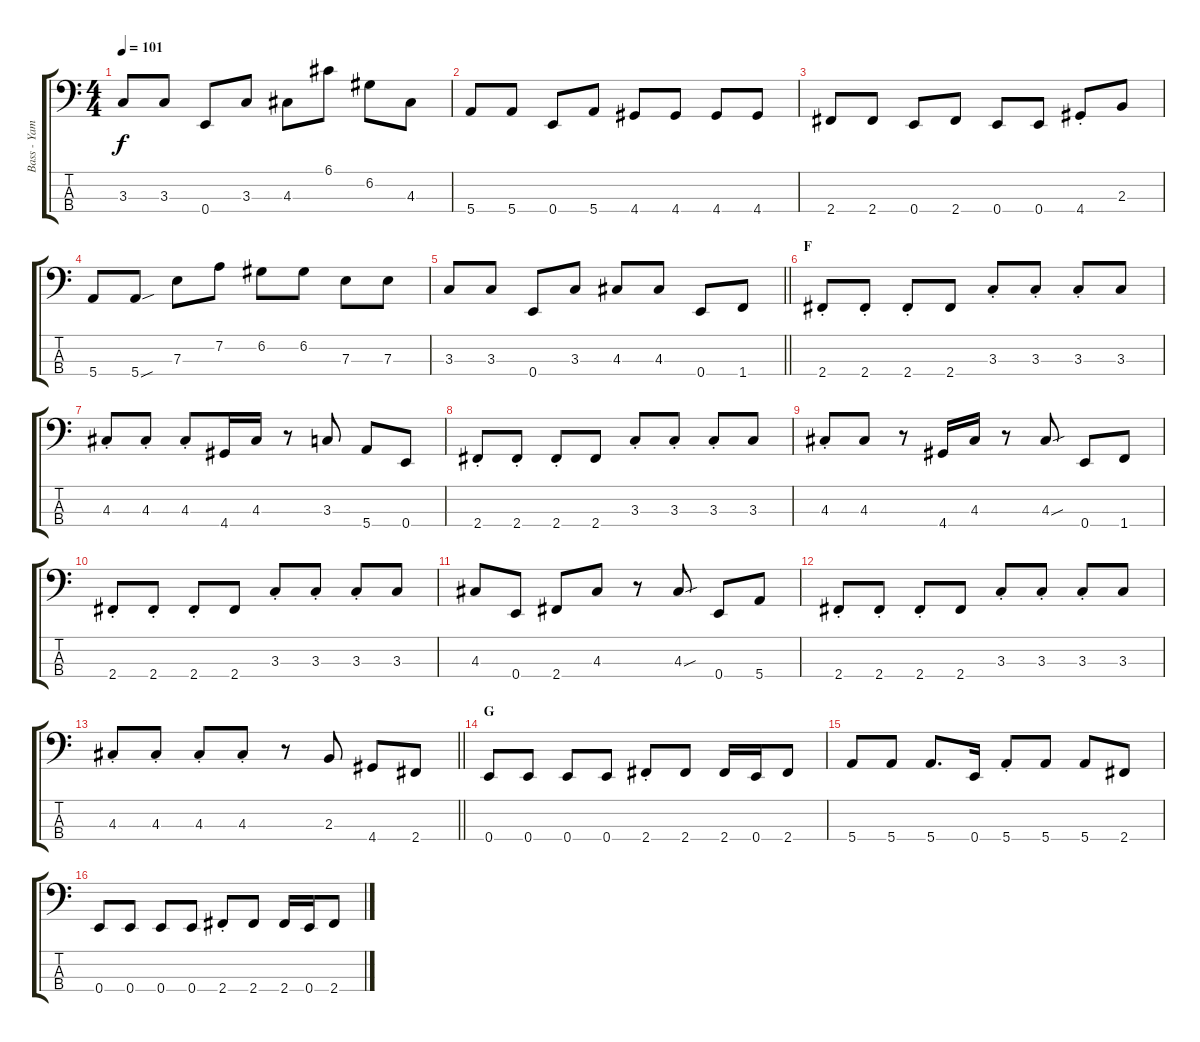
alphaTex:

\track ("Bass - Yamada" "Bass - Yam") {instrument electricbasspick}
\staff {score tabs}
\tuning (G2 D2 A1 E1) {hide}
\ts (4 4)
\tempo 101
\clef f4
\ks c
3.3.8{dy f} 3.3.8 0.4.8 3.3.8 4.3.8 6.1.8 6.2.8 4.3.8 |
5.4.8 5.4.8 0.4.8 5.4.8 4.4.8 4.4.8 4.4.8 4.4.8 |
2.4.8 2.4.8 0.4.8 2.4.8 0.4.8 0.4.8 4.4{st}.8 2.3.8 |
5.4.8 5.4{sou}.8 7.3.8 7.2.8 6.2.8 6.2.8 7.3.8 7.3.8 |
\barLineRight lightlight
3.3.8 3.3.8 0.4.8 3.3.8 4.3.8 4.3.8 0.4.8 1.4.8 |
\section ("" "F")
2.4{st}.8 2.4{st}.8 2.4{st}.8 2.4.8 3.3{st}.8 3.3{st}.8 3.3{st}.8 3.3.8 |
4.3{st}.8 4.3{st}.8 4.3{st}.8 4.4.16 4.3.16 r.8 3.3.8 5.4.8 0.4.8 |
2.4{st}.8 2.4{st}.8 2.4{st}.8 2.4.8 3.3{st}.8 3.3{st}.8 3.3{st}.8 3.3.8 |
4.3{st}.8 4.3.8 r.8 4.4.16 4.3.16 r.8 4.3{sou}.8 0.4.8 1.4.8 |
2.4{st}.8 2.4{st}.8 2.4{st}.8 2.4.8 3.3{st}.8 3.3{st}.8 3.3{st}.8 3.3.8 |
4.3.8 0.4.8 2.4.8 4.3.8 r.8 4.3{sou}.8 0.4.8 5.4.8 |
2.4{st}.8 2.4{st}.8 2.4{st}.8 2.4.8 3.3{st}.8 3.3{st}.8 3.3{st}.8 3.3.8 |
\barLineRight lightlight
4.3{st}.8 4.3{st}.8 4.3{st}.8 4.3{st}.8 r.8 2.3.8 4.4.8 2.4.8 |
\section ("" "G")
0.4.8 0.4.8 0.4.8 0.4.8 2.4{st}.8 2.4.8 2.4.16 0.4.16 2.4.8 |
5.4.8 5.4.8 5.4.8{d} 0.4.16 5.4{st}.8 5.4.8 5.4.8 2.4.8 |
0.4.8 0.4.8 0.4.8 0.4.8 2.4{st}.8 2.4.8 2.4.16 0.4.16 2.4.8
